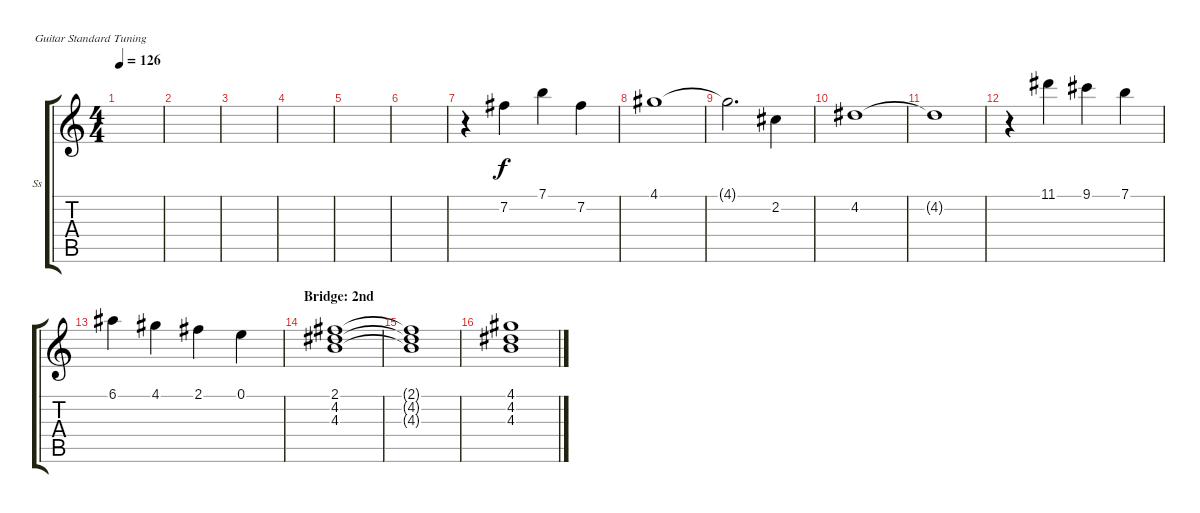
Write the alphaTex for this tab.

\defaultSystemsLayout 4
\bracketExtendMode groupsimilarinstruments
\firstSystemTrackNameOrientation horizontal
\otherSystemsTrackNameOrientation horizontal
\track ("Strings" "Ss") {instrument acousticguitarsteel}
\staff {score tabs}
\tuning (E4 B3 G3 D3 A2 E2)
\ts (4 4)
\tempo 126
\clef g2
\scale
0.333333
\ks c
|
\scale
0.333333 |
\scale
0.333333 |
\scale
0.333333 |
\scale
0.333333 |
\scale
0.333333 |
\scale
0.333333 r.4 7.2.4 7.1.4 7.2.4 |
\scale
0.333333 4.1.1 |
\scale
0.333333 4.1{t}.2{d} 2.2.4 |
\scale
0.333333 4.2.1 |
\scale
0.333333 4.2{t}.1 |
\scale
0.333333 r.4 11.1.4 9.1.4 7.1.4 |
\scale
0.333333 6.1.4 4.1.4 2.1.4 0.1.4 |
\section ("" "Bridge: 2nd")
\scale
0.333333 (4.3 4.2 2.1).1 |
\scale
0.333333 (4.3{t} 4.2{t} 2.1{t}).1 |
\scale
0.333333 (4.3 4.2 4.1).1
